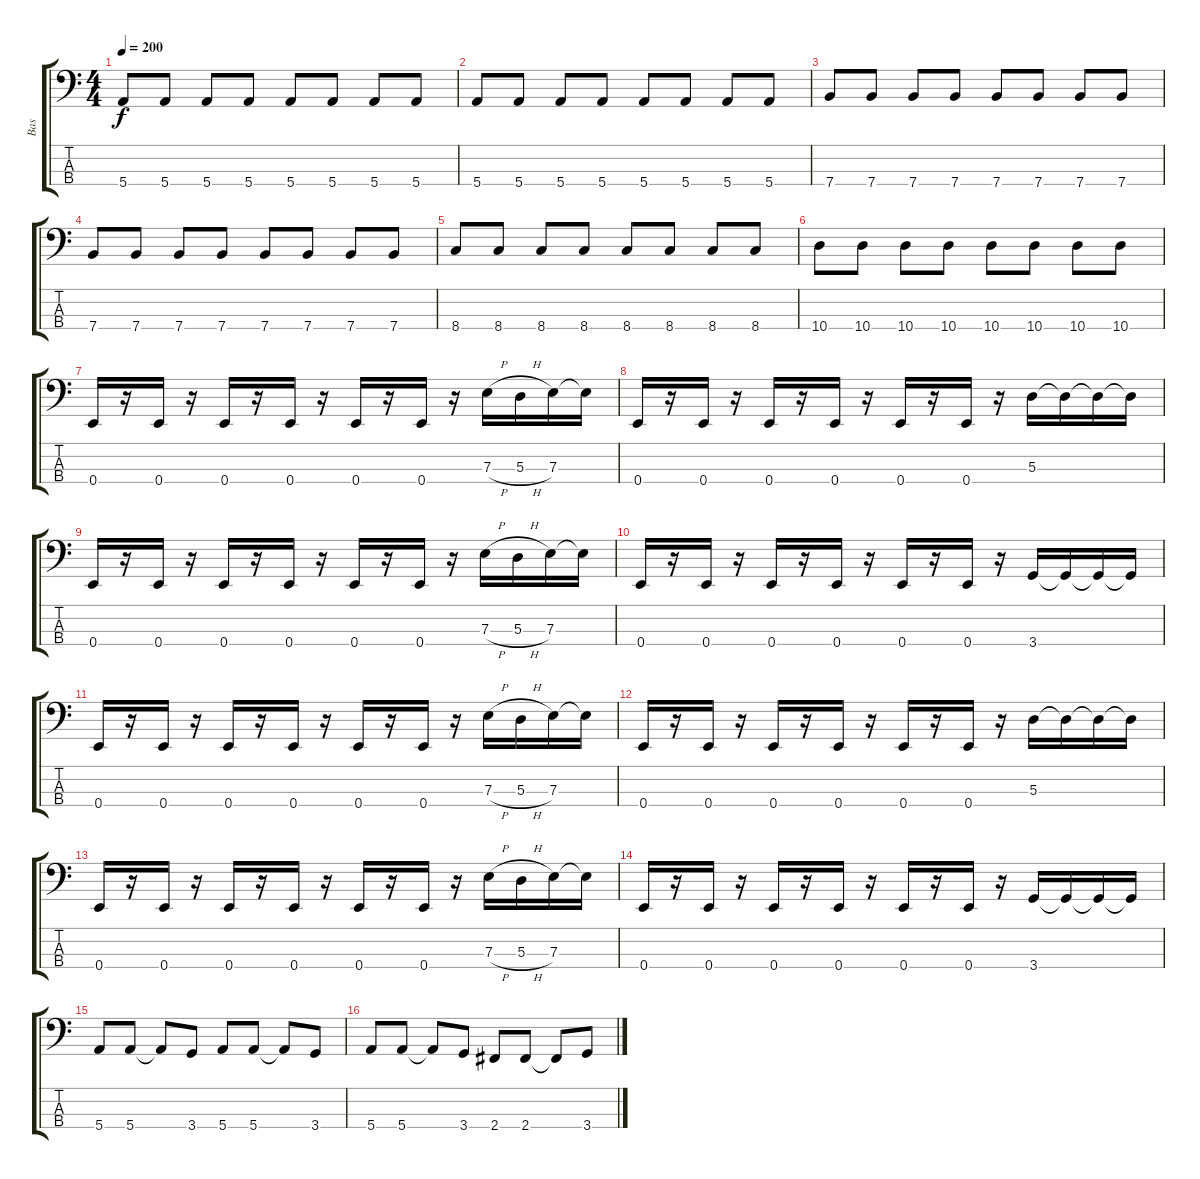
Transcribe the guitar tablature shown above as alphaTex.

\track ("Bas" "Bas") {instrument acousticguitarnylon}
\staff {score tabs}
\tuning (G2 D2 A1 E1) {hide}
\ts (4 4)
\tempo 200
\clef f4
\ks c
5.4.8{dy f} 5.4.8 5.4.8 5.4.8 5.4.8 5.4.8 5.4.8 5.4.8 |
5.4.8 5.4.8 5.4.8 5.4.8 5.4.8 5.4.8 5.4.8 5.4.8 |
7.4.8 7.4.8 7.4.8 7.4.8 7.4.8 7.4.8 7.4.8 7.4.8 |
7.4.8 7.4.8 7.4.8 7.4.8 7.4.8 7.4.8 7.4.8 7.4.8 |
8.4.8 8.4.8 8.4.8 8.4.8 8.4.8 8.4.8 8.4.8 8.4.8 |
10.4.8 10.4.8 10.4.8 10.4.8 10.4.8 10.4.8 10.4.8 10.4.8 |
0.4.16 r.16 0.4.16 r.16 0.4.16 r.16 0.4.16 r.16 0.4.16 r.16 0.4.16 r.16 7.3{h}.16 5.3{h}.16 7.3.16 7.3{t}.16 |
0.4.16 r.16 0.4.16 r.16 0.4.16 r.16 0.4.16 r.16 0.4.16 r.16 0.4.16 r.16 5.3.16 5.3{t}.16 5.3{t}.16 5.3{t}.16 |
0.4.16 r.16 0.4.16 r.16 0.4.16 r.16 0.4.16 r.16 0.4.16 r.16 0.4.16 r.16 7.3{h}.16 5.3{h}.16 7.3.16 7.3{t}.16 |
0.4.16 r.16 0.4.16 r.16 0.4.16 r.16 0.4.16 r.16 0.4.16 r.16 0.4.16 r.16 3.4.16 3.4{t}.16 3.4{t}.16 3.4{t}.16 |
0.4.16 r.16 0.4.16 r.16 0.4.16 r.16 0.4.16 r.16 0.4.16 r.16 0.4.16 r.16 7.3{h}.16 5.3{h}.16 7.3.16 7.3{t}.16 |
0.4.16 r.16 0.4.16 r.16 0.4.16 r.16 0.4.16 r.16 0.4.16 r.16 0.4.16 r.16 5.3.16 5.3{t}.16 5.3{t}.16 5.3{t}.16 |
0.4.16 r.16 0.4.16 r.16 0.4.16 r.16 0.4.16 r.16 0.4.16 r.16 0.4.16 r.16 7.3{h}.16 5.3{h}.16 7.3.16 7.3{t}.16 |
0.4.16 r.16 0.4.16 r.16 0.4.16 r.16 0.4.16 r.16 0.4.16 r.16 0.4.16 r.16 3.4.16 3.4{t}.16 3.4{t}.16 3.4{t}.16 |
5.4.8 5.4.8 5.4{t}.8 3.4.8 5.4.8 5.4.8 5.4{t}.8 3.4.8 |
5.4.8 5.4.8 5.4{t}.8 3.4.8 2.4.8 2.4.8 2.4{t}.8 3.4.8
